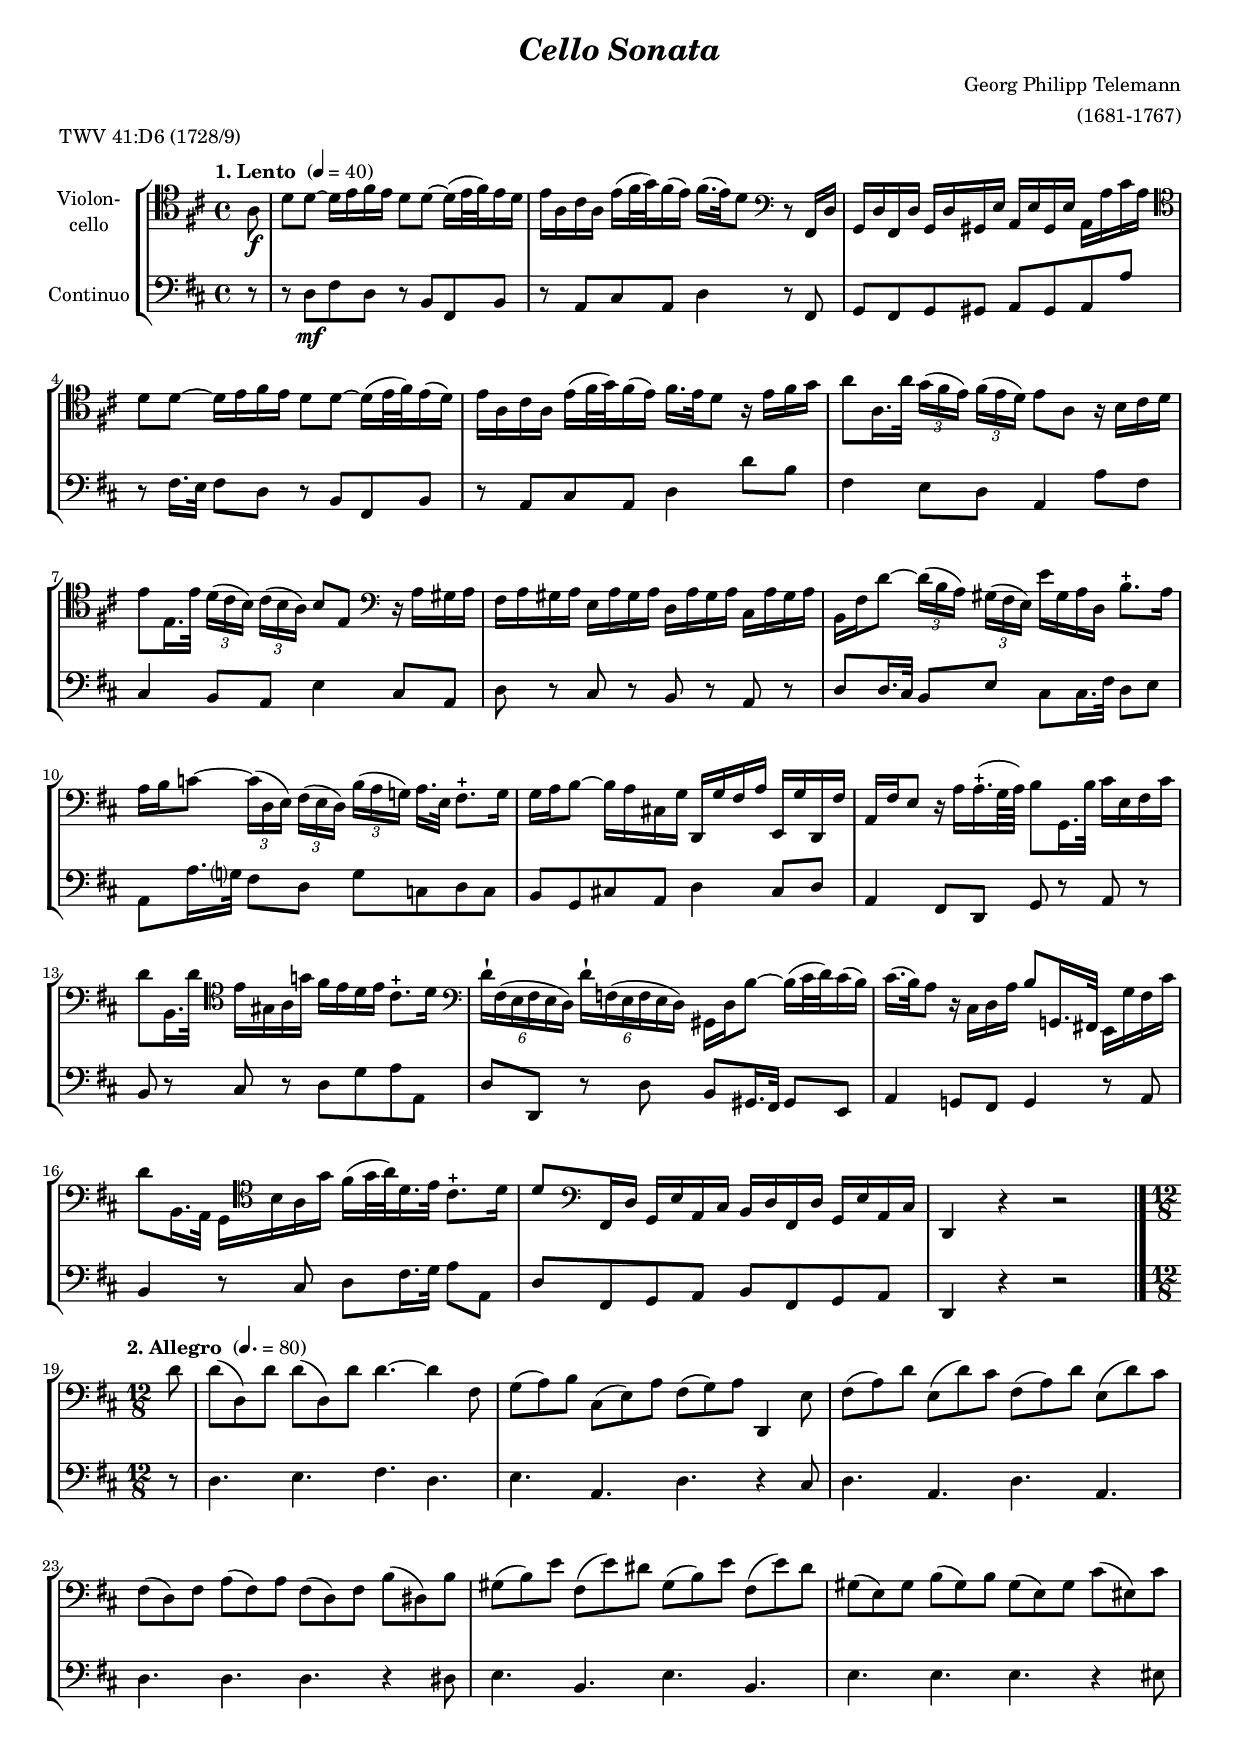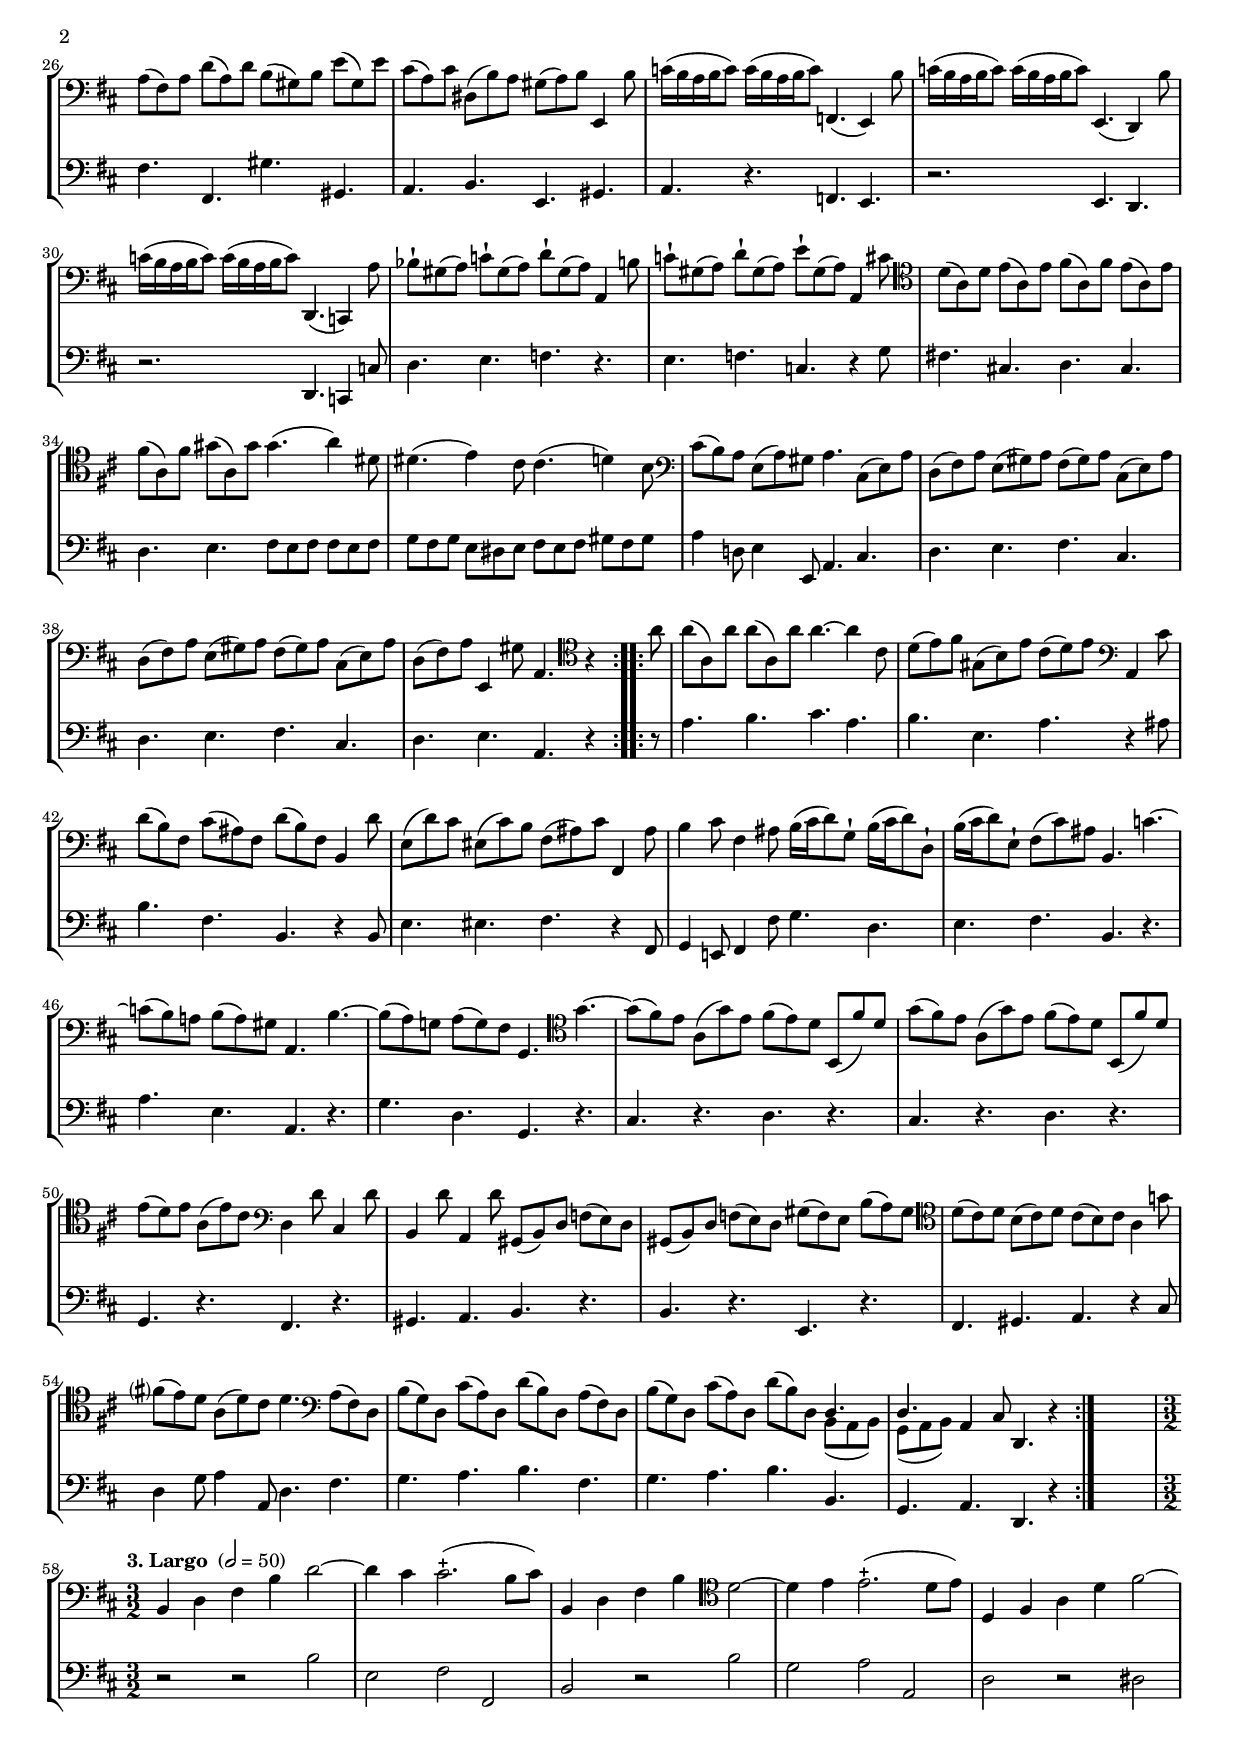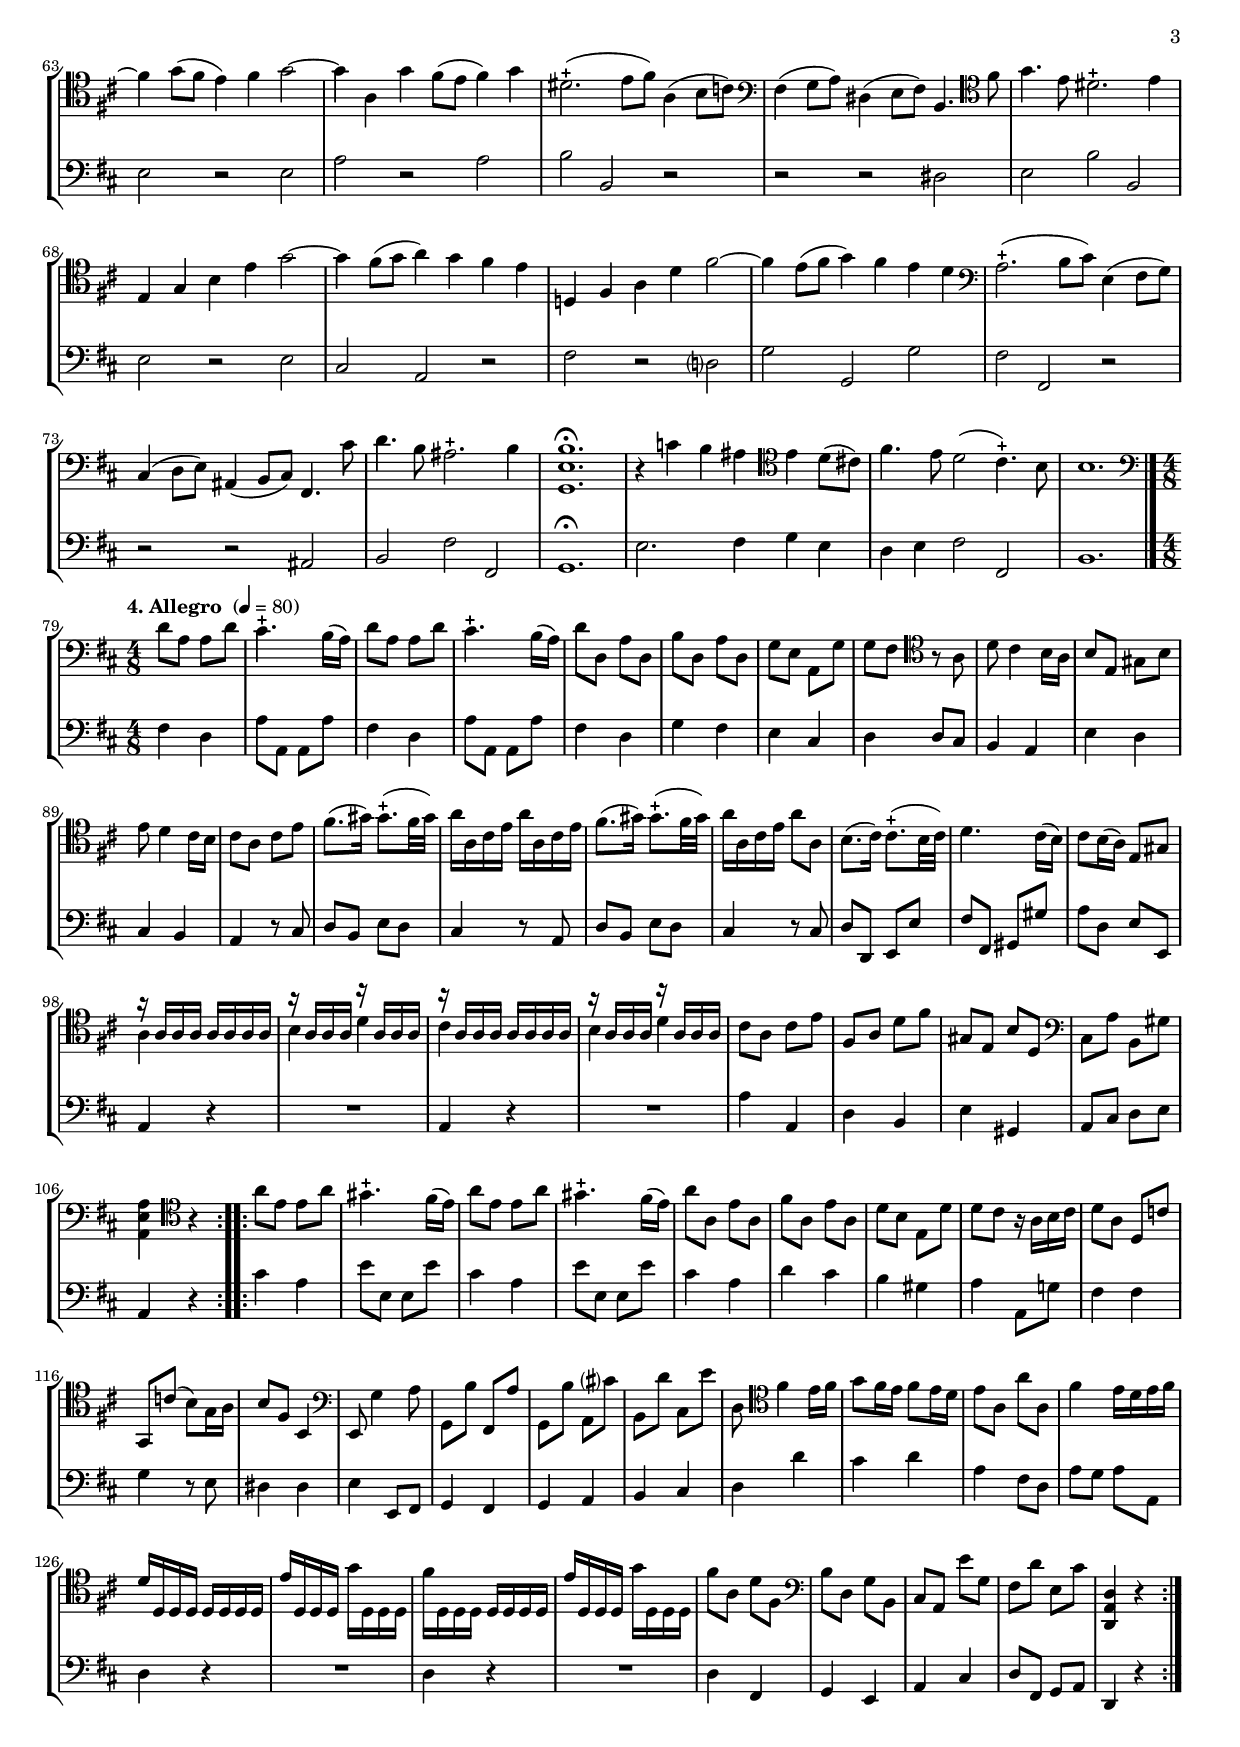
\version "2.14.2"
\include "deutsch.ly"

#(set-global-staff-size 17)

\header {
  title     = \markup \bold \italic "Cello Sonata"
  composer  = "Georg Philipp Telemann"
  arranger  = "(1681-1767)"
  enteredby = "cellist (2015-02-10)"
  piece     = "TWV 41:D6 (1728/9)"
}

voiceconsts = {
  \key d \major
  \clef "bass"
  %\numericTimeSignature
  \compressFullBarRests
}

%mihi = "clarinet"
mihi = "trumpet"
mist = "string ensemble 1"
miba = "drawbar organ"
%mikl = "acoustic grand"

introa = {        \tempo "1. Lento "    4=40 \time  4/4 }
introb = { \break \tempo "2. Allegro " 4.=80 \time 12/8 }
introc = { \break \tempo "3. Largo "    2=50 \time 3/2 }
introd = { \break \tempo "4. Allegro "  4=80 \time 4/8 }

va = \relative c' {
  \voiceconsts
  \clef "tenor"

  \set tupletSpannerDuration = #(ly:make-moment 1 8)
  \introa
  \partial 8 a8\f
  d d~ d16 e fis e d8 d~ d16( e32 fis) e16 d
  e a, cis a e'( fis32 g) fis16( e) fis16.( e32) d8 \clef "bass" r fis,,16 d'

  g, d' fis, d' g, d' gis, e' a, e' gis, e' a, a' cis a \clef "tenor"
  d8 d~ d16 e fis e d8 d~ d16( e32 fis) e16( d)

  e a, cis a e'( fis32 g) fis16( e) fis16. e32 d8 r16 e fis g
  a8 a,16. a'32 \times 2/3 { g16( fis e) fis[( e d)] } e8 a, r16 h cis d

  e8 e,16. e'32 \times 2/3 { d16( cis h) cis[( h a)] } h8 e, \clef "bass" r16 a gis a
  fis a gis a e a gis a d, a' gis a cis, a' gis a

  h, fis' d'8~ \times 2/3 { d16( h a) gis[( fis e)] } e' gis, a d, h'8.-+ a16
  a h c8~ \times 2/3 { c16( d, e) fis[( e d)] h'( a g!) } a16.[ e32] fis8.-+ g16

  g a h8~ h16 a cis,! g' d, g' fis a e, g' d, fis'
  a, fis' e8 r16 a a16.(-+ g64 a) h8 g,16. h'32 cis16 e, fis cis'

  d8 h,16. d'32 \clef "tenor" e16 gis, a g'! fis e d e cis8.-+ d16 \clef "bass"
  \set tupletSpannerDuration = #(ly:make-moment 1 4)
  \times 4/6 { d-| fis,( e fis e d) d'-| f,( e f e d) } gis, d' h'8~ h16( cis32 d) cis16( h)

  cis16.( h32) a8 r16 cis, d a' h8 g,!16. fis!32 e16 g' fis cis'
  d8 h,16. a32 g16 \clef "tenor" h' a g' fis( g32 a) d,16. e32 cis8.-+ d16

  d8 \clef "bass" fis,,16 d' g, e' a, cis h d fis, d' g, e' a, cis
  d,4 r r2 \bar "|."

  \introb \partial 8
  \repeat volta 2 {
    d''8
    d( d,) d' d( d,) d' d4.~ d4 fis,8
    g( a) h cis,( e) a fis( g) a d,,4 e'8
    fis( a) d e,( d') cis fis,( a) d e,( d') cis

    fis,( d) fis a( fis) a fis( d) fis h( dis,) h'
    gis( h) e fis,( e') dis gis,( h) e fis,( e') dis
    gis,( e) gis h( gis) h gis( e) gis cis( eis,) cis'

    a( fis) a d( a) d h( gis) h e( gis,) e'
    cis( a) cis dis,( h') a gis( a) h e,,4 h''8
    c16( h a h c8) c16( h a h c8) f,,4.( e4) h''8

    c16( h a h c8) c16( h a h c8) e,,4.( d4) h''8
    c16( h a h c8) c16( h a h c8) d,,4.( c4) a''8
    b-| gis( a) c-| gis( a) d-| gis,( a) a,4 h'8

    c-| gis( a) d-| gis,( a) e'-| gis,( a) a,4 cis'8 \clef "tenor"
    d( a) d e( a,) e' fis( a,) fis' e( a,) e'
    fis( a,) fis' gis( a,) gis' gis4.( a4) dis,8

    dis4.( e4) cis8 cis4.( d4) h8 \clef "bass"
    cis( h) a e( a) gis a4. cis,8( e) a
    d,( fis) a e( gis) a fis( gis) a cis,( e) a

    d,( fis) a e( gis) a fis( gis) a cis,( e) a
    d,( fis) a e,4 gis'8 a,4. \clef "tenor" r4
  }
  \repeat volta 2 {
    a''8
    a( a,) a' a( a,) a' a4.~ a4 cis,8
    d( e) fis gis,( h) e cis( d) e \clef "bass" a,,4 cis'8
    d( h) fis cis'( ais) fis d'( h) fis h,4 d'8

    e,( d') cis eis,( cis') h fis( ais) cis fis,,4 ais'8
    h4 cis8 fis,4 ais8 h16( cis d8) g,-| h16( cis d8) d,-|
    h'16( cis d8) e,-| fis( cis') ais h,4. c'~

    c8( h) a! h( a) gis a,4. h'~
    h8( a) g! a( g) fis g,4. \clef "tenor" g''~
    g8( fis) e a,( g') e fis( e) d h,( fis'') d

    g( fis) e a,( g') e fis( e) d h,( fis'') d
    e( d) e a,( e') cis \clef "bass" d,4 d'8 cis,4 d'8
    h,4 d'8 a,4 d'8 gis,,( h) d f( e) d

    gis,( h) d f( e) d gis( f) e h'8( a) gis \clef "tenor"
    d'( cis) d h( cis) d cis( h) cis a4 g'!8
    fis?( e) d a( d) cis d4. \clef "bass" a8( fis) d

    h'( g) d cis'( a) d, d'( h) d, a'( fis) d
    h'( g) d cis'( a) d, d'( h) d, << d4. \\ { h8( a h) } >>
    << d4. \\ { g,8( a h) } >> a4 cis8 d,4. r4
  }

  s8
  \introc
  h'4 d fis h d2~
  d4 cis cis2.(-+ h8 cis)
  h,4 d fis h \clef "tenor" d2~
  d4 e e2.(-+ d8 e)

  d,4 fis a d fis2~
  fis4 g8( fis e4) fis g2~
  g4 a, g' fis8( e fis4) g
  dis2.(-+ e8 fis) a,4( h8 c) \clef "bass"

  fis,4( g8 a) dis,4( e8 fis) h,4. \clef "tenor" fis''8
  g4. e8 dis2.-+ e4
  e, g h e g2~
  g4 fis8( g a4) g fis e

  d,! fis a d fis2~
  fis4 e8( fis g4) fis e d \clef "bass"
  a2.(-+ h8 cis) e,4( fis8 g)
  cis,4( d8 e) ais,4( h8 cis) fis,4. cis''8

  d4. h8 ais2.-+ h4
  <g, e' h'>1.\fermata
  r4 c' h ais \clef "tenor" e' d8( cis)
  fis4. e8 d2( cis4.)-+ h8
  h1. \bar "|."

  \introd \clef "bass"
  \repeat volta 2 {
    d8 a a d
    cis4.-+ h16( a)
    d8 a a d
    cis4.-+ h16( a)
    d8 d, a' d,
    h' d, a' d,

    g e a, g'
    g fis \clef "tenor" r a
    d cis4 h16 a h8 e, gis h
    e d4 cis16 h
    cis8 a cis e

    fis8.( gis16) gis8.(-+ fis32 gis)
    a16 a, cis e a a, cis e
    fis8.( gis16) gis8.(-+ fis32 gis)
    a16 a, cis e a8 a,
    h8.( cis16) cis8.(-+ h32 cis)

    d4. cis16( h)
    cis8 h16( a) e8 gis
    << { r16 a a a a a a a } \\ { a4 s } >>
    << { r16 a a a r a a a } \\ { h4 d } >>
    << { r16 a a a a a a a } \\ { cis4 s } >>
    << { r16 a a a r a a a } \\ { h4 d } >>

    cis8 a cis e
    fis, a d fis
    gis, e h' d, \clef "bass"
    cis a' h, gis'
    <a, e' a>4 \clef "tenor" r
  }
  \repeat volta 2 {
    a''8 e e a
    gis4.-+ fis16( e)
    a8 e e a
    gis4.-+ fis16( e)
    a8 a, e' a,
    fis' a, e' a,

    d h e, d'
    d cis r16 a h cis
    d8 a d, c'
    g, c'( h) g16 a
    h8 fis h,4 \clef "bass"
    e,8 g'4 a8

    g, h' fis, a'
    g, h' a, cis'?
    h, d' cis, e'
    d, \clef "tenor" fis'4 e16 fis
    g8 fis16 e fis8 e16 d
    e8 a, a' a,

    fis'4 e16 d e fis
    d d, d d d d d d
    e' d, d d g' d, d d
    fis' d, d d d d d d
    e' d, d d g' d, d d

    fis'8 a, d fis, \clef "bass"
    h d, g h,
    cis a e'' g,
    fis d' e, cis'
    <d,, a' d>4 r
  }
}

vb = \relative c {
  \voiceconsts

  \introa
  \partial 8 r8
  r d\mf fis d r h fis h
  r a cis a d4 r8 fis,

  g fis g gis a gis a a'
  r fis16. e32 fis8 d r h fis h

  r a cis a d4 d'8 h
  fis4 e8 d a4 a'8 fis

  cis4 h8 a e'4 cis8 a
  d r cis r h r a r

  d d16. cis32 h8 e cis cis16. fis32 d8 e
  a, a'16. g?32 fis8 d g c, d c

  h g cis! a d4 cis8 d
  a4 fis8 d g r a r

  h r cis r d g a a,
  d d, r d' h gis16. fis32 gis8 e

  a4 g!8 fis g4 r8 a
  h4 r8 cis d fis16. g32 a8 a,

  d fis, g a h fis g a
  d,4 r r2 \bar "|."

  \introb \partial 8
  \repeat volta 2 {
    r8
    d'4. e fis d
    e a, d r4 cis8
    d4. a d a

    d d d r4 dis8
    e4. h e h
    e e e r4 eis8

    fis4. fis, gis' gis,
    a h e, gis
    a r f e

    r2. e4. d
    r2. d4. c4 c'8
    d4. e f r

    e f c r4 g'8
    fis!4. cis! d cis
    d e fis8 e fis fis e fis

    g fis g e dis e fis e fis gis fis gis
    a4 d,!8 e4 e,8 a4. cis
    d e fis cis

    d e fis cis
    d e a, r4
  }
  \repeat volta 2 {
    r8
    a'4. h cis a
    h e, a r4 ais8
    h4. fis h, r4 h8

    e4. eis fis r4 fis,8
    g4 e!8 fis4 fis'8 g4. d
    e fis h, r

    a' e a, r
    g' d g, r
    cis r d r

    cis r d r
    g, r fis r
    gis a h r

    h r e, r
    fis gis a r4 cis8
    d4 g8 a4 a,8 d4. fis

    g a h fis
    g a h h,
    g a d, r4
  }

  s8
  \introc
  r2 r h''
  e, fis fis,
  h r h'
  g a a,

  d r dis
  e r e
  a r a
  h h, r

  r r dis
  e h' h,
  e r e
  cis a r

  fis' r d?
  g g, g'
  fis fis, r
  r r ais

  h fis' fis,
  g1.\fermata
  e'2. fis4 g e
  d e fis2 fis,
  h1. \bar "|."

  \introd
  \repeat volta 2 {
    fis'4 d
    a'8 a, a a'
    fis4 d
    a'8 a, a a'
    fis4 d
    g fis

    e cis
    d d8 cis
    h4 a
    e' d
    cis h
    a r8 cis

    d h e d
    cis4 r8 a
    d h e d
    cis4 r8 cis
    d d, e e'

    fis fis, gis gis'
    a d, e e,
    a4 r
    R2
    a4 r
    R2

    a'4 a,
    d h
    e gis,
    a8 cis d e
    a,4 r
  }
  \repeat volta 2 {
    cis' a
    e'8 e, e e'
    cis4 a
    e'8 e, e e'
    cis4 a
    d cis

    h gis
    a a,8 g'!
    fis4 fis
    g r8 e
    dis4 dis
    e4 e,8 fis

    g4 fis
    g a
    h cis
    d d'
    cis d
    a fis8 d

    a' g a a,
    d4 r
    R2
    d4 r
    R2

    d4 fis,
    g e
    a cis
    d8 fis, g a
    d,4 r
  }
}


music = \new StaffGroup <<
      \new Staff {
        \set Staff.midiInstrument = \mist
        \set Staff.instrumentName = \markup \center-column { "Violon-" "cello" }
        \transpose c c { \va }
      }

      \new Staff {
        \set Staff.midiInstrument = \miba
        \set Staff.instrumentName = \markup \center-column { "Continuo" }
        \transpose c c { \vb }
      }
>>

\book {
  \score {
   \music
    \layout {}
  }

  \score {
    \unfoldRepeats \music

    \midi {
      \context {
        \Score
      }
    }
  }
}
